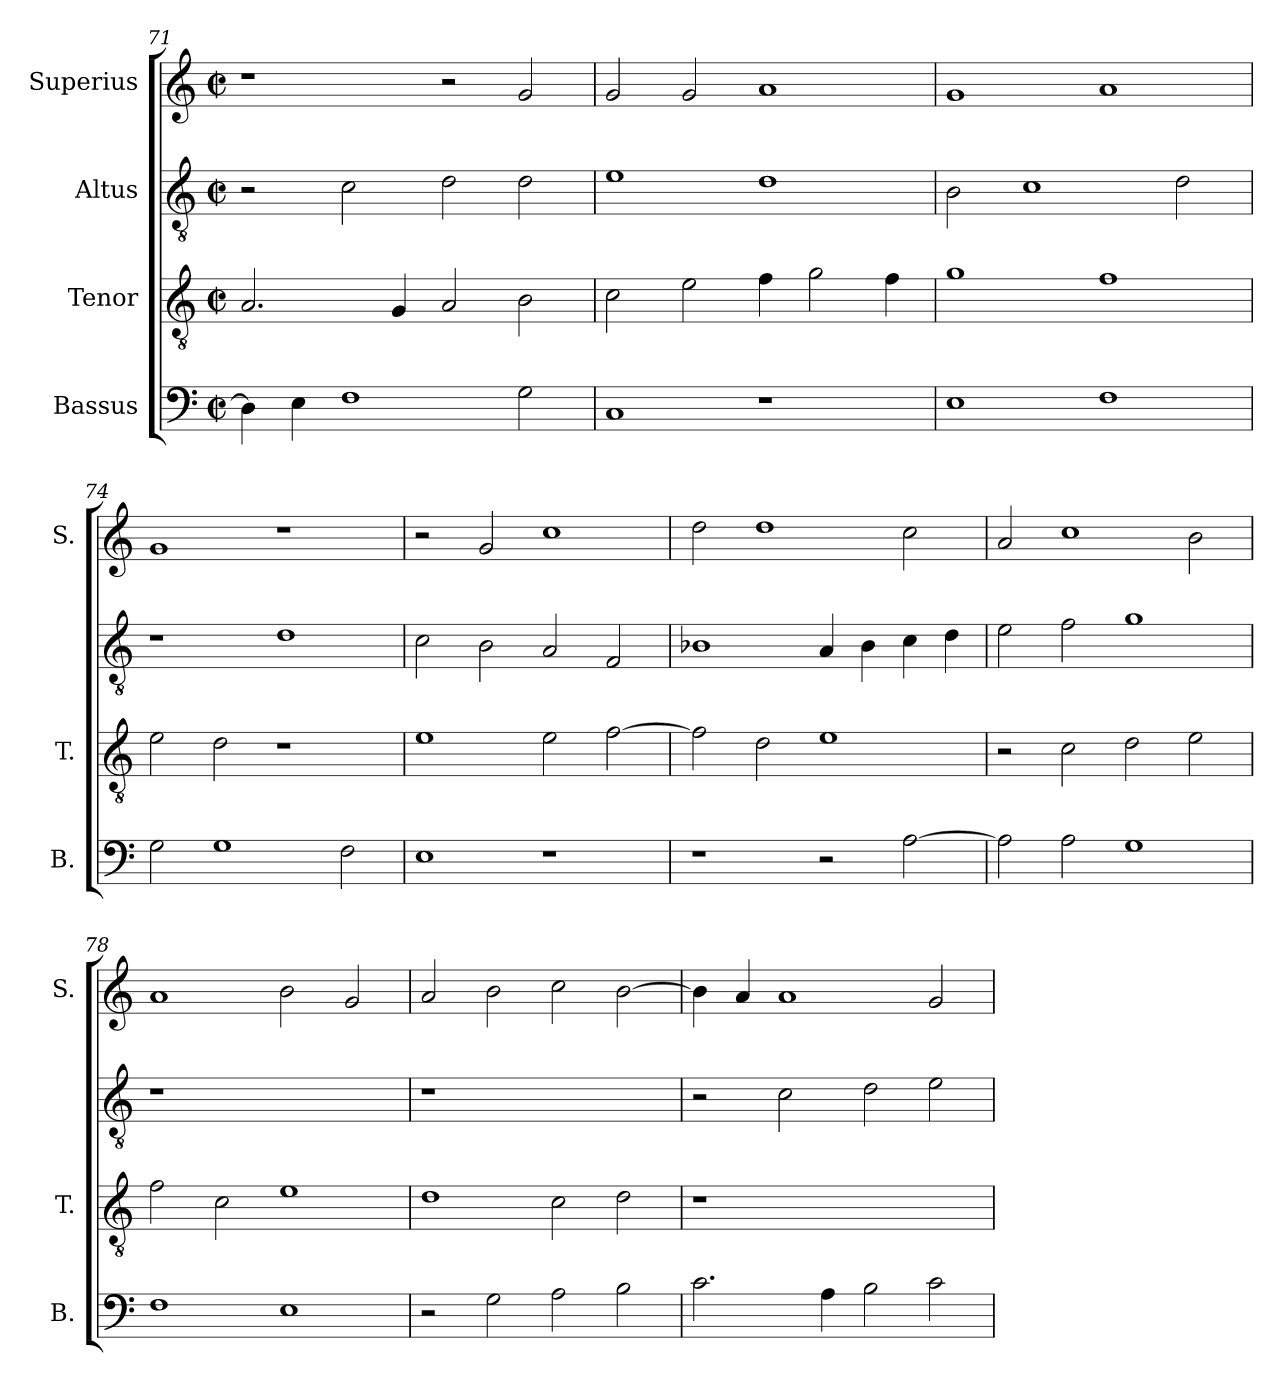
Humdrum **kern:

**kern	**kern	**kern	**kern
*part4	*part3	*part2	*part1
*staff4	*staff3	*staff2	*staff1
*I"Bassus	*I"Tenor	*I"Altus	*I"Superius
*I'B.	*I'T.	*	*I'S.
!!LO:LB:g=z
*clefF4	*clefGv2	*clefGv2	*clefG2
*	*ITrd7c12	*ITrd7c12	*
*k[]	*k[]	*k[]	*k[]
*C:	*C:	*C:	*C:
*M2/2	*M2/2	*M2/2	*M2/2
*met(c|)	*met(c|)	*met(c|)	*met(c|)
=71	=71	=71	=71
4Di\]	2.AAi/	2r	1r
4Ei\	.	.	.
1Fi	.	2Ci\	.
.	4GGi/	.	.
.	2AAi/	2Di\	2r
2Gi\	2BBi\	2Di\	2gi/
=72	=72	=72	=72
1Ci	2Ci\	1Ei	2gi/
.	2Ei\	.	2gi/
1r	4Fi\	1Di	1ai
.	2Gi\	.	.
.	4Fi\	.	.
=73	=73	=73	=73
1Ei	1Gi	2BBi\	1gi
.	.	1Ci	.
1Fi	1Fi	.	1ai
.	.	2Di\	.
=74	=74	=74	=74
2Gi\	2Ei\	1r	1gi
1Gi	2Di\	.	.
.	1r	1Di	1r
2Fi\	.	.	.
=75	=75	=75	=75
1Ei	1Ei	2Ci\	2r
.	.	2BBi\	2gi/
1r	2Ei\	2AAi/	1cci
.	[>2Fi\	2FFi/	.
!!LO:PB:g=z
=76	=76	=76	=76
1r	2Fi\]	1BB-Xi	2ddi\
.	2Di\	.	1ddi
2r	1Ei	4AAi/	.
.	.	4BB-i\	.
[>2Ai\	.	4Ci\	2cci\
.	.	4Di\	.
=77	=77	=77	=77
2Ai\]	2r	2Ei\	2ai/
2Ai\	2Ci\	2Fi\	1cci
1Gi	2Di\	1Gi	.
.	2Ei\	.	2bi\
=78	=78	=78	=78
!	!	!LO:N:vis=1	!
1Fi	2Fi\	1r	1ai
.	2Ci\	.	.
1Ei	1Ei	1ryy	2bi\
.	.	.	2gi/
=79	=79	=79	=79
!	!	!LO:N:vis=1	!
2r	1Di	1r	2ai/
2Gi\	.	.	2bi\
2Ai\	2Ci\	1ryy	2cci\
2Bi\	2Di\	.	[>2bi\
=80	=80	=80	=80
!	!LO:N:vis=1	!	!
2.ci\	1r	2r	4bi\]
.	.	.	4ai/
.	.	2Ci\	1ai
4Ai\	.	.	.
2Bi\	1ryy	2Di\	.
2ci\	.	2Ei\	2gi/
=	=	=	=
*-	*-	*-	*-
